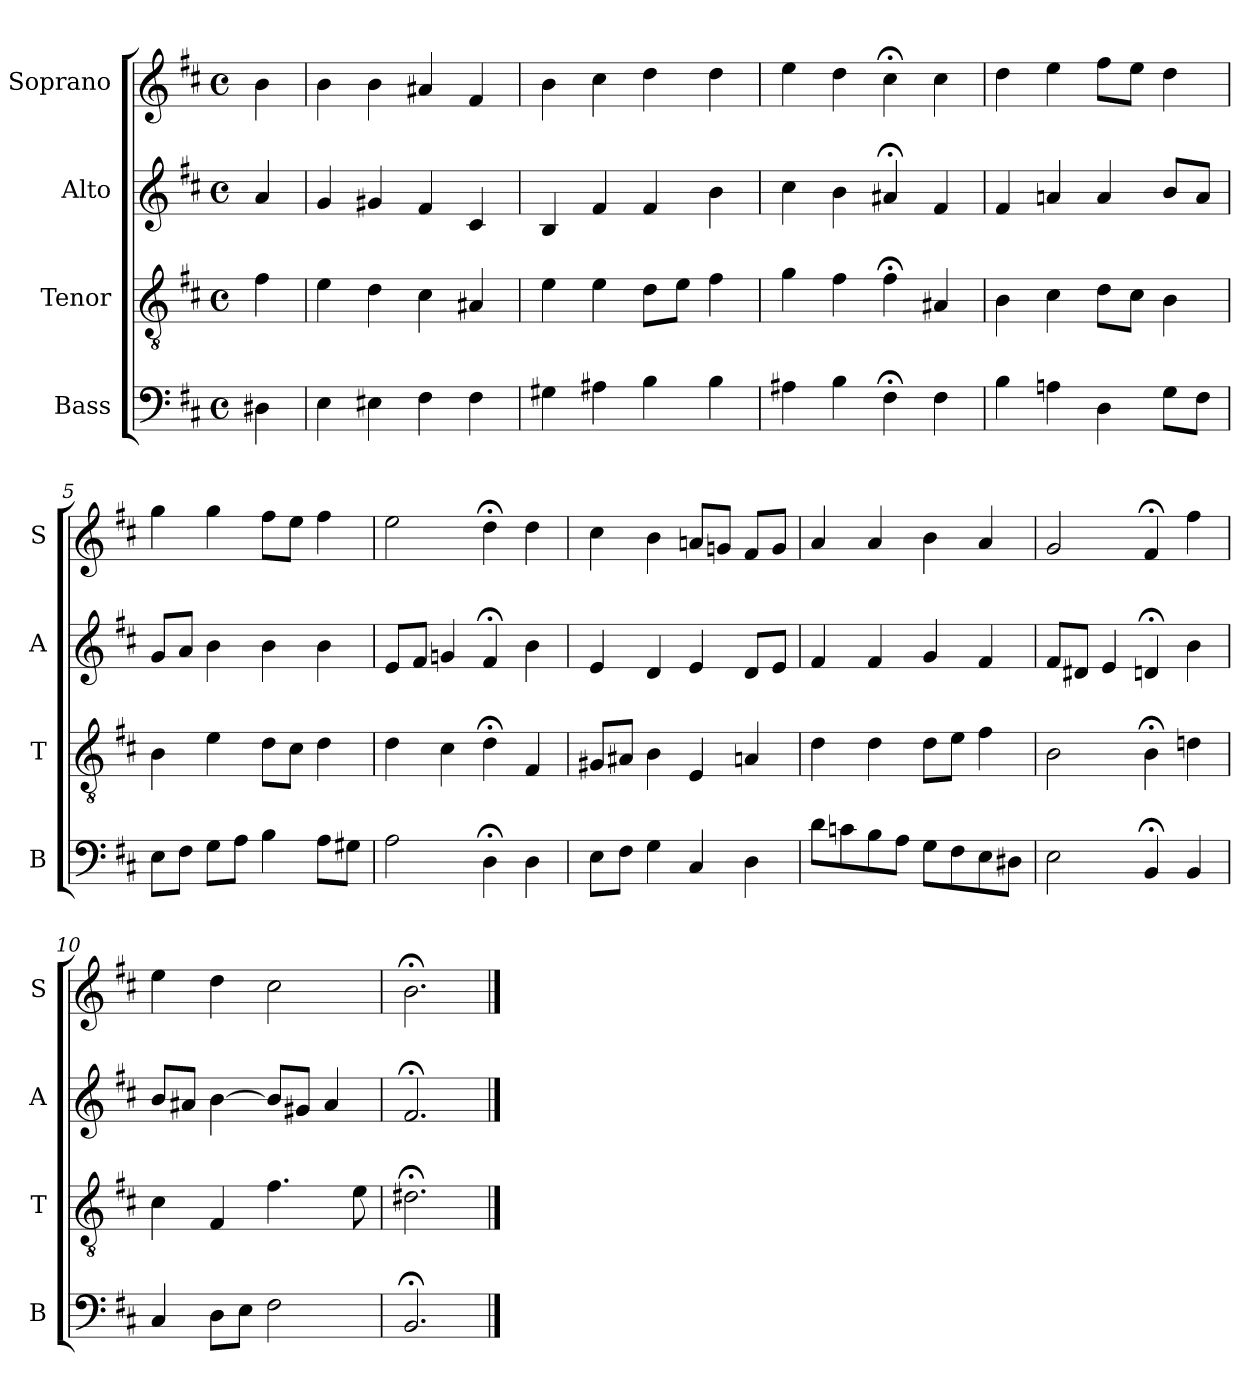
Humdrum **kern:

**kern	**kern	**kern	**kern
*part4	*part3	*part2	*part1
*staff4	*staff3	*staff2	*staff1
*I"Bass	*I"Tenor	*I"Alto	*I"Soprano
*I'B	*I'T	*I'A	*I'S
*clefF4	*clefGv2	*clefG2	*clefG2
*k[f#c#]	*k[f#c#]	*k[f#c#]	*k[f#c#]
*b:	*b:	*b:	*b:
*M4/4	*M4/4	*M4/4	*M4/4
*met(c)	*met(c)	*met(c)	*met(c)
*MM100	*MM100	*MM100	*MM100
=	=	=	=
4D#X	4f#	4a	4b
=1	=1	=1	=1
4E	4e	4g	4b
4E#X	4d	4g#X	4b
4F#	4c#	4f#	4a#X
4F#	4A#X	4c#	4f#
=2	=2	=2	=2
4G#X	4e	4B	4b
4A#X	4e	4f#	4cc#
4B	8dL	4f#	4dd
.	8eJ	.	.
4B	4f#	4b	4dd
=3	=3	=3	=3
4A#X	4g	4cc#	4ee
4B	4f#	4b	4dd
4F#;<	4f#;<	4a#X;<	4cc#;<
4F#	4A#X	4f#	4cc#
=4	=4	=4	=4
4B	4B	4f#	4dd
4An	4c#	4an	4ee
4D	8dL	4a	8ff#L
.	8c#J	.	8eeJ
8GL	4B	8bL	4dd
8F#J	.	8aJ	.
=5	=5	=5	=5
8EL	4B	8gL	4gg
8F#J	.	8aJ	.
8GL	4e	4b	4gg
8AJ	.	.	.
4B	8dL	4b	8ff#L
.	8c#J	.	8eeJ
8AL	4d	4b	4ff#
8G#XJ	.	.	.
=6	=6	=6	=6
2A	4d	8eL	2ee
.	.	8f#J	.
.	4c#	4gn	.
4D;<	4d;<	4f#;<	4dd;<
4D	4F#	4b	4dd
=7	=7	=7	=7
8EL	8G#XL	4e	4cc#
8F#J	8A#XJ	.	.
4G	4B	4d	4b
4C#	4E	4e	8anL
.	.	.	8gnJ
4D	4An	8dL	8f#L
.	.	8eJ	8gJ
=8	=8	=8	=8
8dL	4d	4f#	4a
8cn	.	.	.
8B	4d	4f#	4a
8AJ	.	.	.
8GL	8dL	4g	4b
8F#	8eJ	.	.
8E	4f#	4f#	4a
8D#XJ	.	.	.
=9	=9	=9	=9
2E	2B	8f#L	2g
.	.	8d#XJ	.
.	.	4e	.
4BB;<	4B;<	4dn;<	4f#;<
4BB	4dn	4b	4ff#
=10	=10	=10	=10
4C#	4c#	8bL	4ee
.	.	8a#XJ	.
8DL	4F#	[4b	4dd
8EJ	.	.	.
2F#	4.f#	8bL]	2cc#
.	.	8g#XJ	.
.	.	4a#	.
.	8e	.	.
=11	=11	=11	=11
2.BB;<	2.d#X;<	2.f#;<	2.b;<
==	==	==	==
*-	*-	*-	*-
